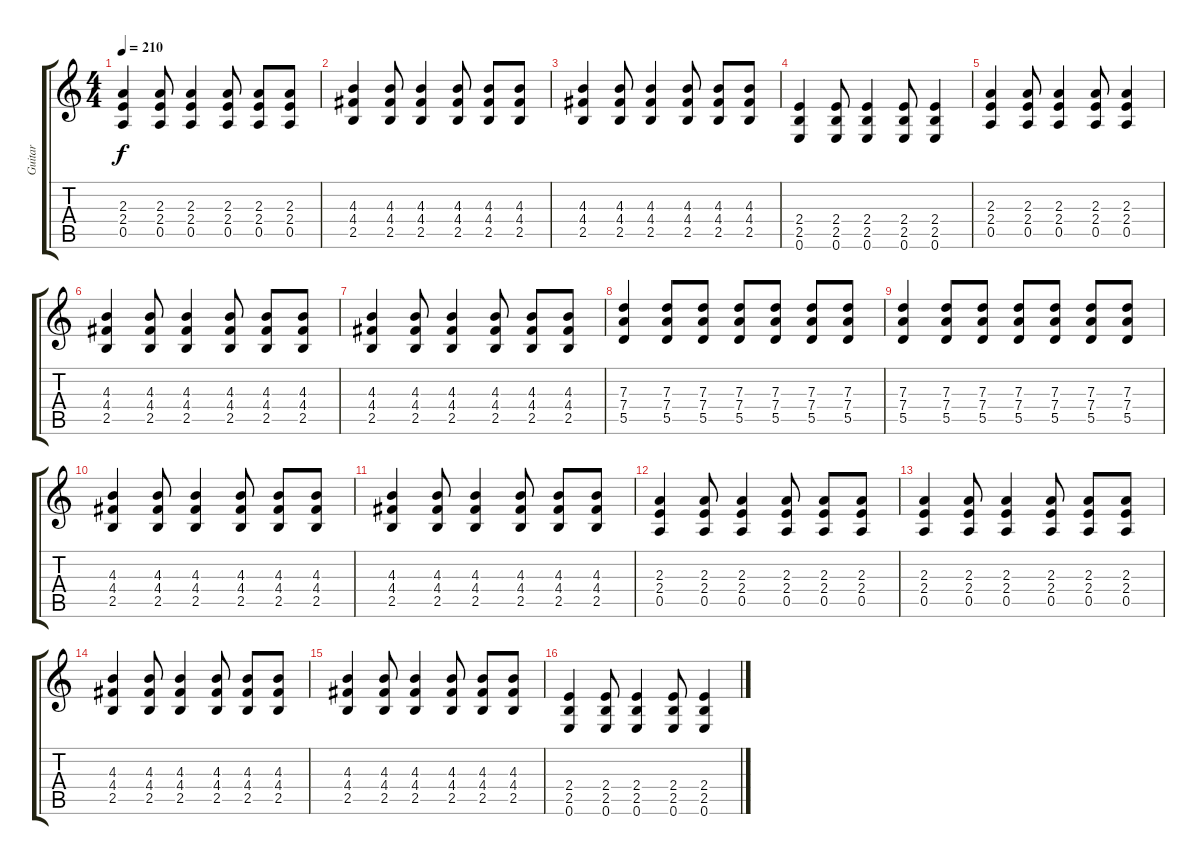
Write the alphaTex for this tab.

\track ("Guitar" "Guitar") {instrument distortionguitar}
\staff {score tabs}
\tuning (E4 B3 G3 D3 A2 E2) {hide}
\ts (4 4)
\tempo 210
\clef g2
\ks c
(2.3 2.4 0.5).4{dy f} (2.3 2.4 0.5).8 (2.3 2.4 0.5).4 (2.3 2.4 0.5).8 (2.3 2.4 0.5).8 (2.3 2.4 0.5).8 |
(4.3 4.4 2.5).4 (4.3 4.4 2.5).8 (4.3 4.4 2.5).4 (4.3 4.4 2.5).8 (4.3 4.4 2.5).8 (4.3 4.4 2.5).8 |
(4.3 4.4 2.5).4 (4.3 4.4 2.5).8 (4.3 4.4 2.5).4 (4.3 4.4 2.5).8 (4.3 4.4 2.5).8 (4.3 4.4 2.5).8 |
(2.4 2.5 0.6).4 (2.4 2.5 0.6).8 (2.4 2.5 0.6).4 (2.4 2.5 0.6).8 (2.4 2.5 0.6).4 |
(2.3 2.4 0.5).4 (2.3 2.4 0.5).8 (2.3 2.4 0.5).4 (2.3 2.4 0.5).8 (2.3 2.4 0.5).4 |
(4.3 4.4 2.5).4 (4.3 4.4 2.5).8 (4.3 4.4 2.5).4 (4.3 4.4 2.5).8 (4.3 4.4 2.5).8 (4.3 4.4 2.5).8 |
(4.3 4.4 2.5).4 (4.3 4.4 2.5).8 (4.3 4.4 2.5).4 (4.3 4.4 2.5).8 (4.3 4.4 2.5).8 (4.3 4.4 2.5).8 |
(7.3 7.4 5.5).4 (7.3 7.4 5.5).8 (7.3 7.4 5.5).8 (7.3 7.4 5.5).8 (7.3 7.4 5.5).8 (7.3 7.4 5.5).8 (7.3 7.4 5.5).8 |
(7.3 7.4 5.5).4 (7.3 7.4 5.5).8 (7.3 7.4 5.5).8 (7.3 7.4 5.5).8 (7.3 7.4 5.5).8 (7.3 7.4 5.5).8 (7.3 7.4 5.5).8 |
(4.3 4.4 2.5).4 (4.3 4.4 2.5).8 (4.3 4.4 2.5).4 (4.3 4.4 2.5).8 (4.3 4.4 2.5).8 (4.3 4.4 2.5).8 |
(4.3 4.4 2.5).4 (4.3 4.4 2.5).8 (4.3 4.4 2.5).4 (4.3 4.4 2.5).8 (4.3 4.4 2.5).8 (4.3 4.4 2.5).8 |
(2.3 2.4 0.5).4 (2.3 2.4 0.5).8 (2.3 2.4 0.5).4 (2.3 2.4 0.5).8 (2.3 2.4 0.5).8 (2.3 2.4 0.5).8 |
(2.3 2.4 0.5).4 (2.3 2.4 0.5).8 (2.3 2.4 0.5).4 (2.3 2.4 0.5).8 (2.3 2.4 0.5).8 (2.3 2.4 0.5).8 |
(4.3 4.4 2.5).4 (4.3 4.4 2.5).8 (4.3 4.4 2.5).4 (4.3 4.4 2.5).8 (4.3 4.4 2.5).8 (4.3 4.4 2.5).8 |
(4.3 4.4 2.5).4 (4.3 4.4 2.5).8 (4.3 4.4 2.5).4 (4.3 4.4 2.5).8 (4.3 4.4 2.5).8 (4.3 4.4 2.5).8 |
(2.4 2.5 0.6).4 (2.4 2.5 0.6).8 (2.4 2.5 0.6).4 (2.4 2.5 0.6).8 (2.4 2.5 0.6).4
